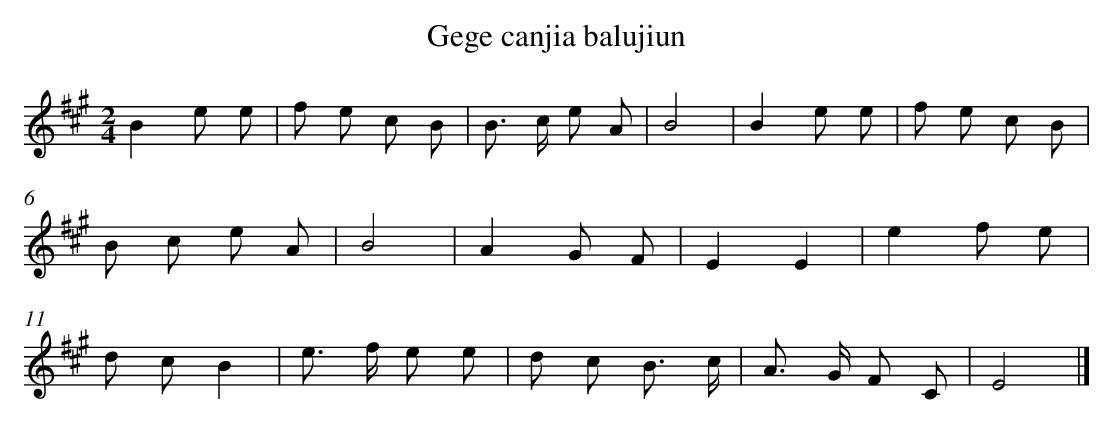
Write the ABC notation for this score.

X:1
T: Gege canjia balujiun
L: 1/8
M: 2/4
K: A
B2e e [I:setbarnb 1]|
f e c B |
B> c e A |
B4 |
B2e e |
f e c B |
B c e A |
B4 |
A2G F |
E2E2 |
e2f e |
d cB2 |
e> f e e |
d c B3/ c/ |
A> G F C |
E4 |]
